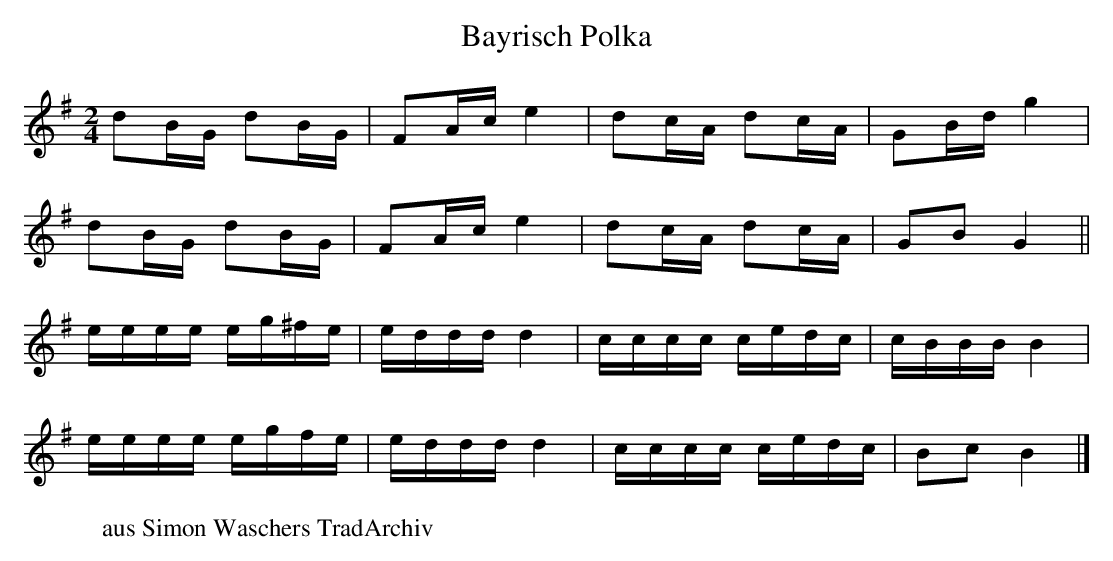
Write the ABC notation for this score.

X:1
T:Bayrisch Polka
M:2/4
L:1/16
K:G
d2BG d2BG | F2Ac e4 | d2cA d2cA | G2Bd g4 |
d2BG d2BG | F2Ac e4 | d2cA d2cA | G2B2 G4 ||
eeee eg^fe | eddd d4 | cccc cedc | cBBB B4 |
eeee egfe | eddd d4 | cccc cedc | B2c2 B4 |]
W:aus Simon Waschers TradArchiv
